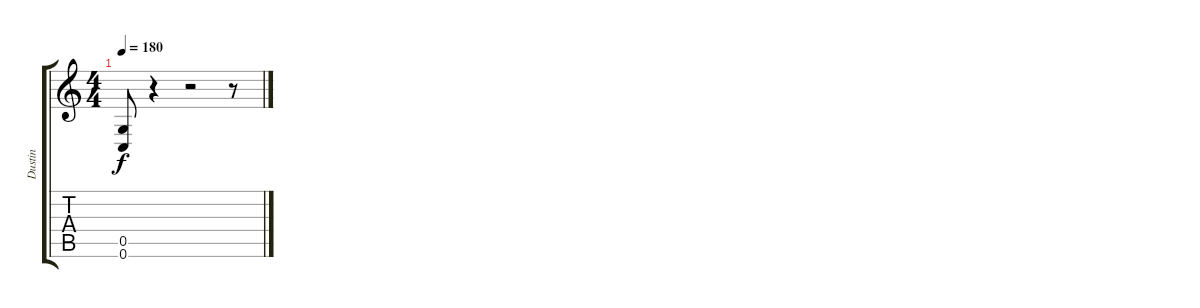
\track ("Dustin" "Dustin") {instrument distortionguitar}
\staff {score tabs}
\tuning (D4 A3 F3 C3 G2 C2) {hide}
\ts (4 4)
\tempo 180
\clef g2
\ks c
(0.5 0.6).8{dy f} r.4 r.2 r.8
